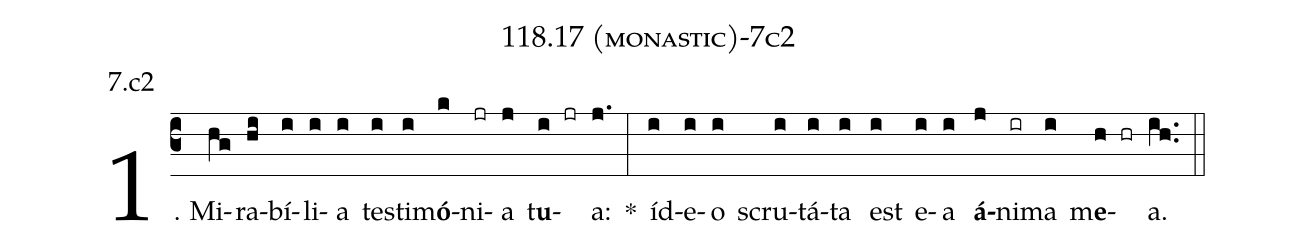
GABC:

name: 118.17 (monastic)-7c2;
annotation: 7.c2;
%%
(c3)1. Mi(hg)ra(hi)bí(i)li(i)a(i) tes(i)ti(i)m<b>ó</b>(k)ni(jr)a(j) t<b>u</b>(i jr)a:(j.) *(:) íd(i)e(i)o(i) scru(i)tá(i)ta(i) est(i) e(i)a(i) <b>á</b>(j)ni(ir)ma(i) m<b>e</b>(h hr)a.(ih..) (::)
